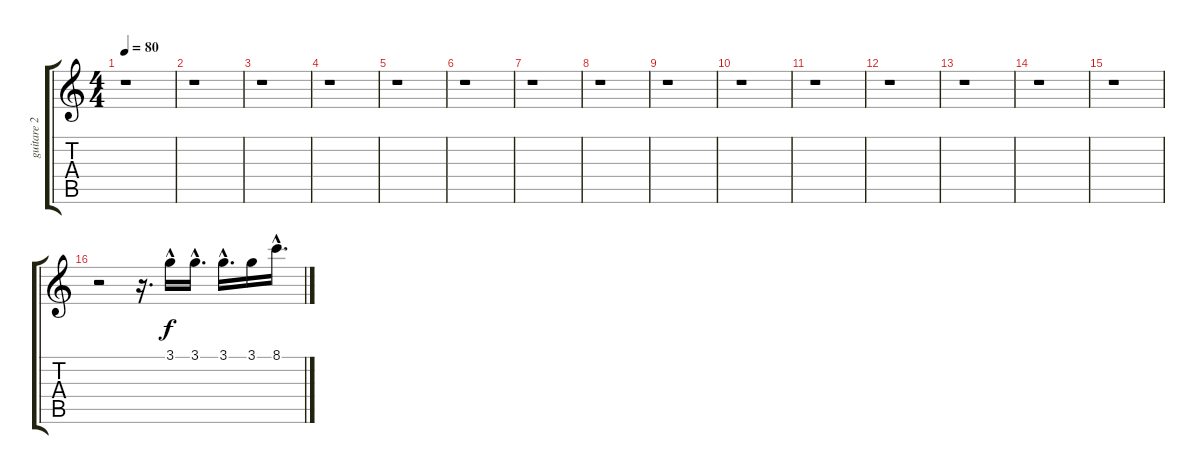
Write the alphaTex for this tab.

\track ("guitare 2" "guitare 2") {instrument overdrivenguitar}
\staff {score tabs}
\tuning (E4 B3 G3 D3 A2 E2) {hide}
\ts (4 4)
\tempo 80
\clef g2
\ks c
r.1{dy mf} |
r.1 |
r.1 |
r.1 |
r.1 |
r.1 |
r.1 |
r.1 |
r.1 |
r.1 |
r.1 |
r.1 |
r.1 |
r.1 |
r.1 |
r.2 r.16{d} 3.1{hac}.16{dy f volume 16} 3.1{hac}.16{d} 3.1{hac}.16{d} 3.1.16 8.1{hac}.16{d}
